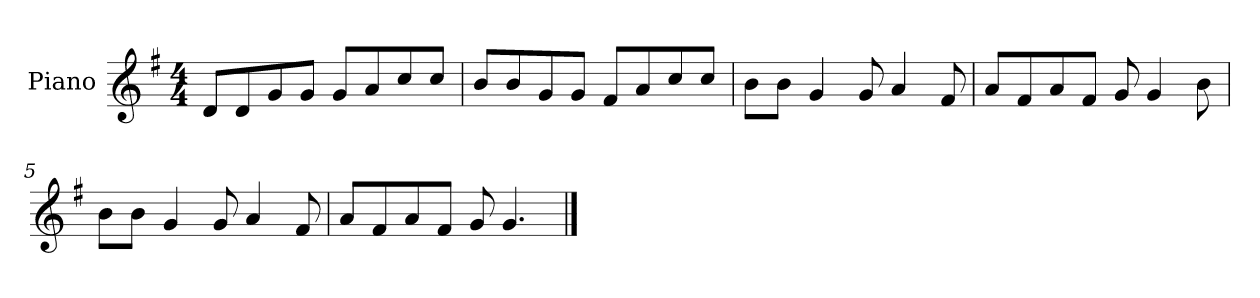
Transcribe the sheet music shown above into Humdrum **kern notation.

**kern
*part1
*staff1
*I"Piano
*I'P-no
*clefG2
*k[f#]
*M4/4
*MM90
=1
8d/L
8d/
8g/
8g/J
8g/L
8a/
8cc/
8cc/J
=2
8b/L
8b/
8g/
8g/J
8f#/L
8a/
8cc/
8cc/J
=3
8b\L
8b\J
4g/
8g/
4a/
8f#/
=4
8a/L
8f#/
8a/
8f#/J
8g/
4g/
8b\
=5
8b\L
8b\J
4g/
8g/
4a/
8f#/
!!LO:LB:g=z
=6
8a/L
8f#/
8a/
8f#/J
8g/
4.g/
==
*-
